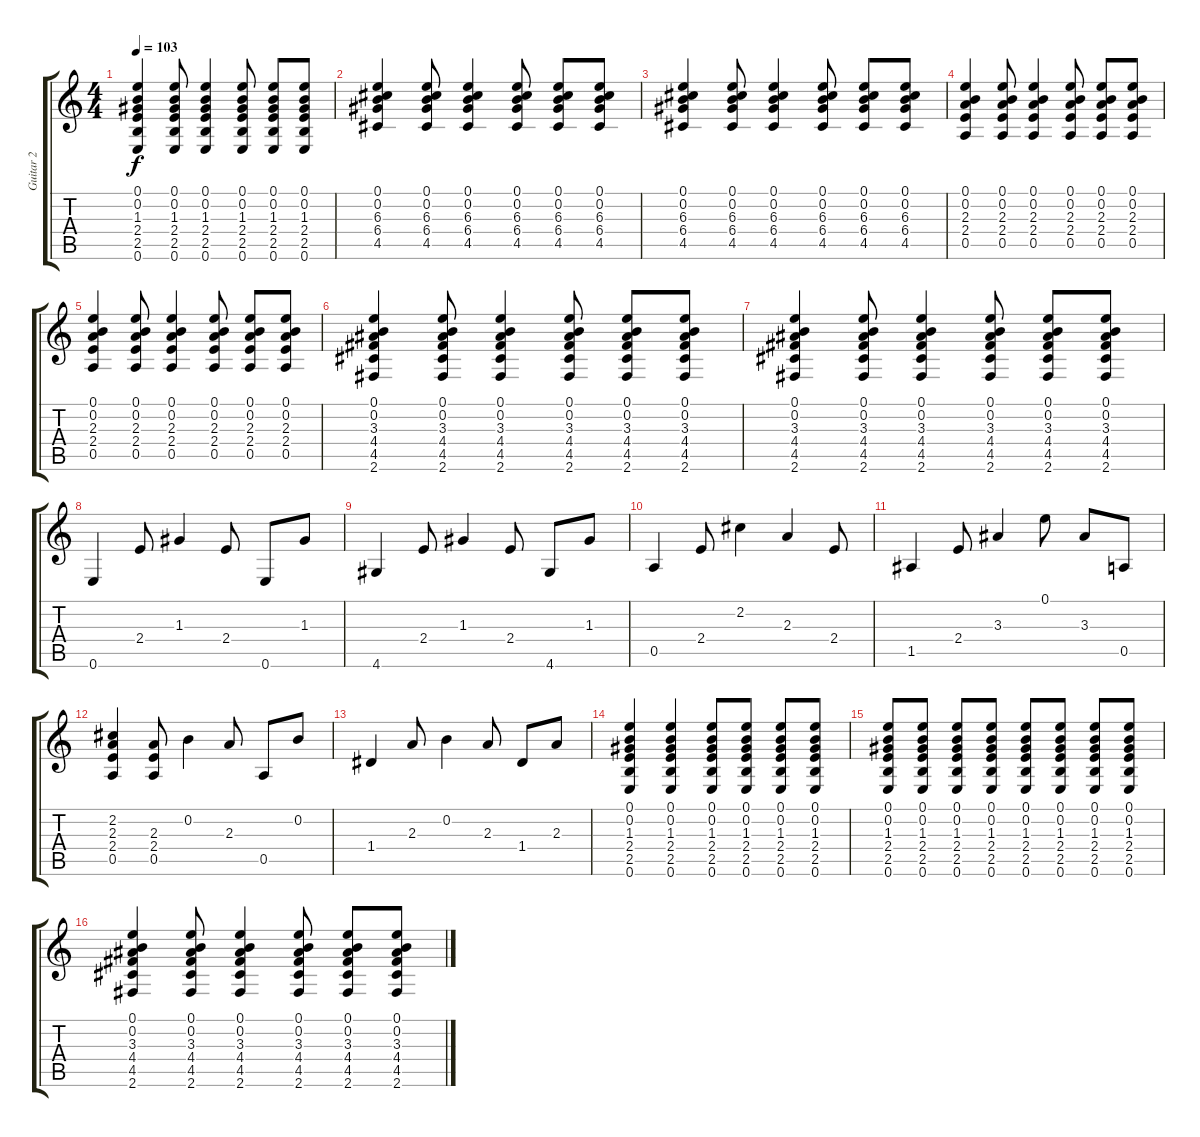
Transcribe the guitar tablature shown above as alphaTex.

\track ("Guitar 2" "Guitar 2") {instrument electricguitarmuted}
\staff {score tabs}
\tuning (E4 B3 G3 D3 A2 E2) {hide}
\ts (4 4)
\tempo 103
\clef g2
\ks c
(0.1 0.2 1.3 2.4 2.5 0.6).4{dy f} (0.1 0.2 1.3 2.4 2.5 0.6).8 (0.1 0.2 1.3 2.4 2.5 0.6).4 (0.1 0.2 1.3 2.4 2.5 0.6).8 (0.1 0.2 1.3 2.4 2.5 0.6).8 (0.1 0.2 1.3 2.4 2.5 0.6).8 |
(0.1 0.2 6.3 6.4 4.5).4 (0.1 0.2 6.3 6.4 4.5).8 (0.1 0.2 6.3 6.4 4.5).4 (0.1 0.2 6.3 6.4 4.5).8 (0.1 0.2 6.3 6.4 4.5).8 (0.1 0.2 6.3 6.4 4.5).8 |
(0.1 0.2 6.3 6.4 4.5).4 (0.1 0.2 6.3 6.4 4.5).8 (0.1 0.2 6.3 6.4 4.5).4 (0.1 0.2 6.3 6.4 4.5).8 (0.1 0.2 6.3 6.4 4.5).8 (0.1 0.2 6.3 6.4 4.5).8 |
(0.1 0.2 2.3 2.4 0.5).4 (0.1 0.2 2.3 2.4 0.5).8 (0.1 0.2 2.3 2.4 0.5).4 (0.1 0.2 2.3 2.4 0.5).8 (0.1 0.2 2.3 2.4 0.5).8 (0.1 0.2 2.3 2.4 0.5).8 |
(0.1 0.2 2.3 2.4 0.5).4 (0.1 0.2 2.3 2.4 0.5).8 (0.1 0.2 2.3 2.4 0.5).4 (0.1 0.2 2.3 2.4 0.5).8 (0.1 0.2 2.3 2.4 0.5).8 (0.1 0.2 2.3 2.4 0.5).8 |
(0.1 0.2 3.3 4.4 4.5 2.6).4 (0.1 0.2 3.3 4.4 4.5 2.6).8 (0.1 0.2 3.3 4.4 4.5 2.6).4 (0.1 0.2 3.3 4.4 4.5 2.6).8 (0.1 0.2 3.3 4.4 4.5 2.6).8 (0.1 0.2 3.3 4.4 4.5 2.6).8 |
(0.1 0.2 3.3 4.4 4.5 2.6).4 (0.1 0.2 3.3 4.4 4.5 2.6).8 (0.1 0.2 3.3 4.4 4.5 2.6).4 (0.1 0.2 3.3 4.4 4.5 2.6).8 (0.1 0.2 3.3 4.4 4.5 2.6).8 (0.1 0.2 3.3 4.4 4.5 2.6).8 |
0.6.4 2.4.8 1.3.4 2.4.8 0.6.8 1.3.8 |
4.6.4 2.4.8 1.3.4 2.4.8 4.6.8 1.3.8 |
0.5.4 2.4.8 2.2.4 2.3.4 2.4.8 |
1.5.4 2.4.8 3.3.4 0.1.8 3.3.8 0.5.8 |
(2.2 2.3 2.4 0.5).4 (2.3 2.4 0.5).8 0.2.4 2.3.8 0.5.8 0.2.8 |
1.4.4 2.3.8 0.2.4 2.3.8 1.4.8 2.3.8 |
(0.1 0.2 1.3 2.4 2.5 0.6).4 (0.1 0.2 1.3 2.4 2.5 0.6).4 (0.1 0.2 1.3 2.4 2.5 0.6).8 (0.1 0.2 1.3 2.4 2.5 0.6).8 (0.1 0.2 1.3 2.4 2.5 0.6).8 (0.1 0.2 1.3 2.4 2.5 0.6).8 |
(0.1 0.2 1.3 2.4 2.5 0.6).8 (0.1 0.2 1.3 2.4 2.5 0.6).8 (0.1 0.2 1.3 2.4 2.5 0.6).8 (0.1 0.2 1.3 2.4 2.5 0.6).8 (0.1 0.2 1.3 2.4 2.5 0.6).8 (0.1 0.2 1.3 2.4 2.5 0.6).8 (0.1 0.2 1.3 2.4 2.5 0.6).8 (0.1 0.2 1.3 2.4 2.5 0.6).8 |
(0.1 0.2 3.3 4.4 4.5 2.6).4 (0.1 0.2 3.3 4.4 4.5 2.6).8 (0.1 0.2 3.3 4.4 4.5 2.6).4 (0.1 0.2 3.3 4.4 4.5 2.6).8 (0.1 0.2 3.3 4.4 4.5 2.6).8 (0.1 0.2 3.3 4.4 4.5 2.6).8
